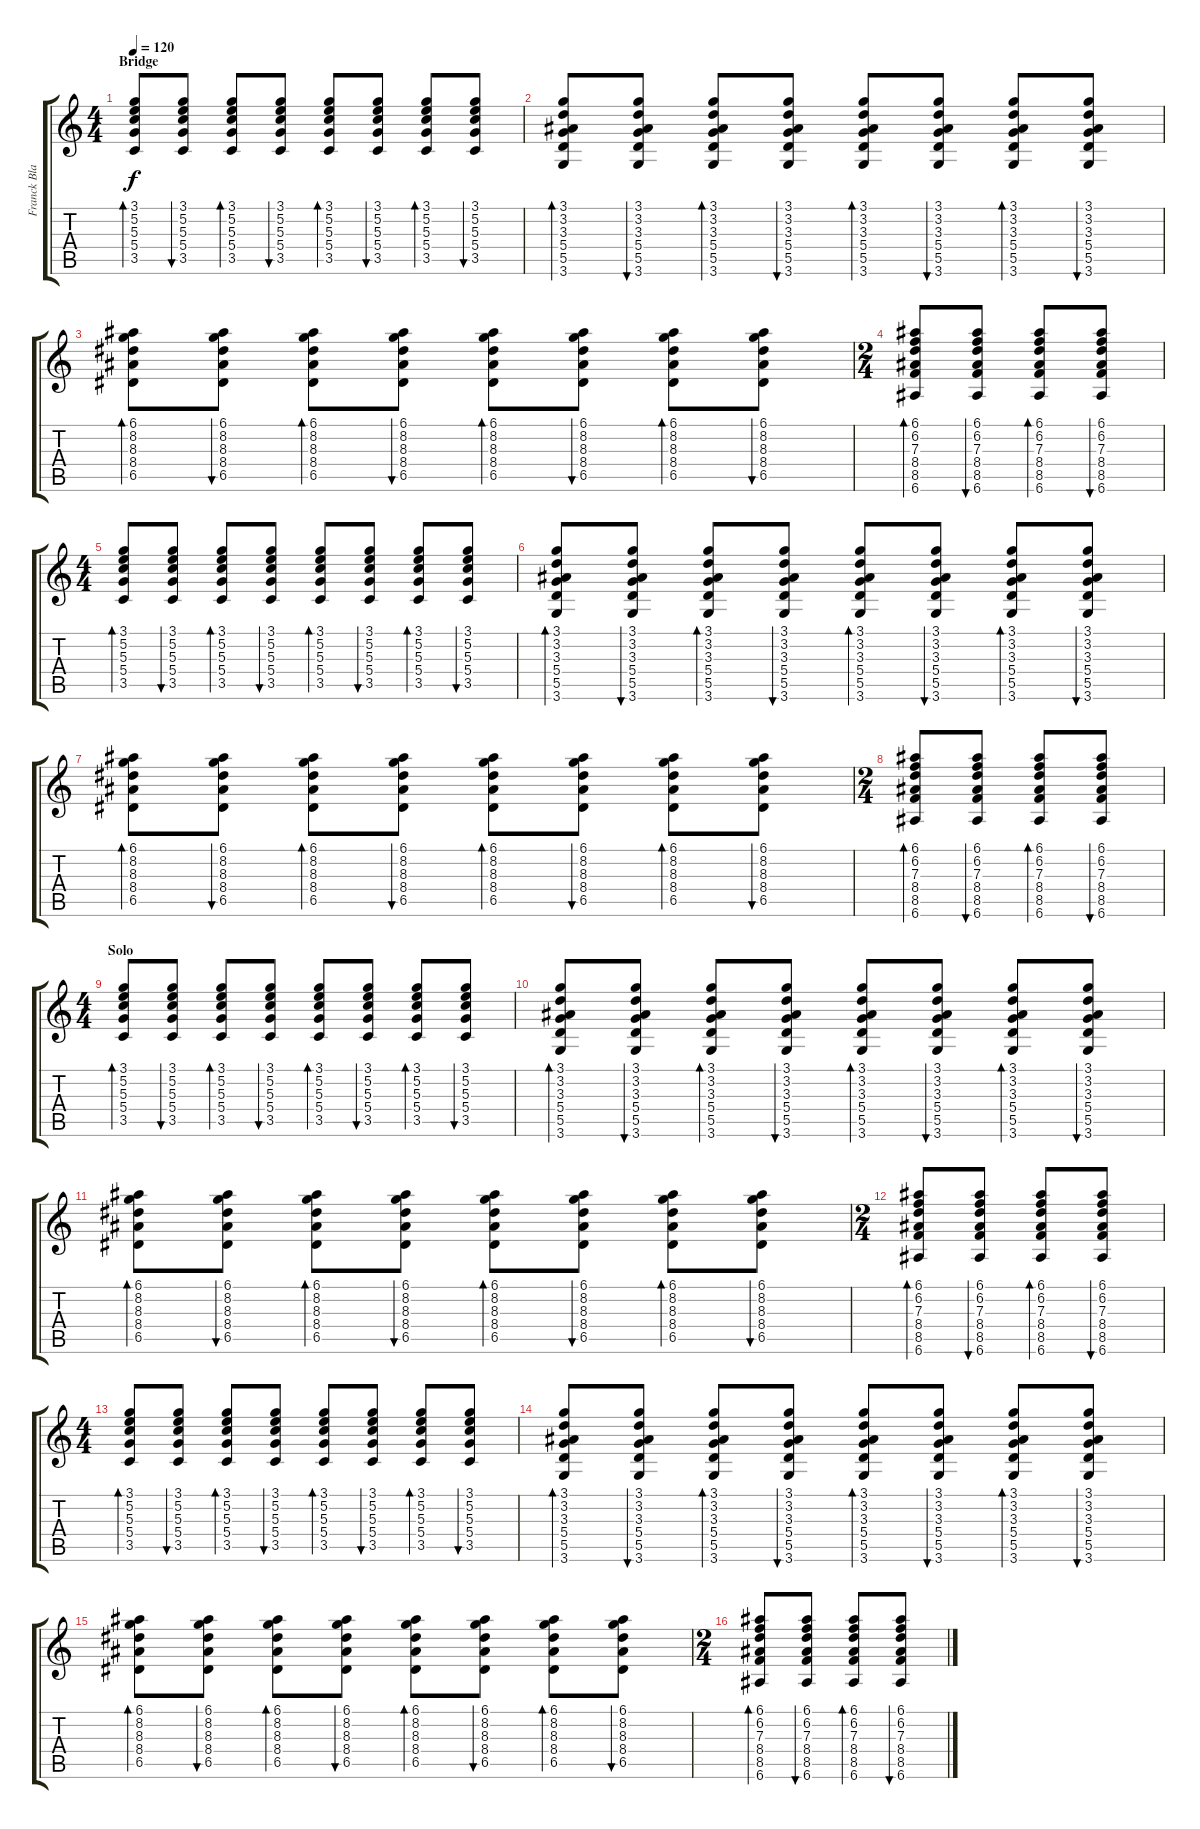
\track ("Franck Black" "Franck Bla") {instrument acousticguitarsteel}
\staff {score tabs}
\tuning (E4 B3 G3 D3 A2 E2) {hide}
\ts (4 4)
\section ("" "Bridge")
\tempo 120
\clef g2
\ks c
(3.1 5.2 5.3 5.4 3.5).8{bd 60 dy f} (3.1 5.2 5.3 5.4 3.5).8{bu 60} (3.1 5.2 5.3 5.4 3.5).8{bd 60} (3.1 5.2 5.3 5.4 3.5).8{bu 60} (3.1 5.2 5.3 5.4 3.5).8{bd 60} (3.1 5.2 5.3 5.4 3.5).8{bu 60} (3.1 5.2 5.3 5.4 3.5).8{bd 60} (3.1 5.2 5.3 5.4 3.5).8{bu 60} |
(3.1 3.2 3.3 5.4 5.5 3.6).8{bd 60} (3.1 3.2 3.3 5.4 5.5 3.6).8{bu 60} (3.1 3.2 3.3 5.4 5.5 3.6).8{bd 60} (3.1 3.2 3.3 5.4 5.5 3.6).8{bu 60} (3.1 3.2 3.3 5.4 5.5 3.6).8{bd 60} (3.1 3.2 3.3 5.4 5.5 3.6).8{bu 60} (3.1 3.2 3.3 5.4 5.5 3.6).8{bd 60} (3.1 3.2 3.3 5.4 5.5 3.6).8{bu 60} |
(6.1 8.2 8.3 8.4 6.5).8{bd 60} (6.1 8.2 8.3 8.4 6.5).8{bu 60} (6.1 8.2 8.3 8.4 6.5).8{bd 60} (6.1 8.2 8.3 8.4 6.5).8{bu 60} (6.1 8.2 8.3 8.4 6.5).8{bd 60} (6.1 8.2 8.3 8.4 6.5).8{bu 60} (6.1 8.2 8.3 8.4 6.5).8{bd 60} (6.1 8.2 8.3 8.4 6.5).8{bu 60} |
\ts (2 4)
(6.1 6.2 7.3 8.4 8.5 6.6).8{bd 60} (6.1 6.2 7.3 8.4 8.5 6.6).8{bu 60} (6.1 6.2 7.3 8.4 8.5 6.6).8{bd 60} (6.1 6.2 7.3 8.4 8.5 6.6).8{bu 60} |
\ts (4 4)
(3.1 5.2 5.3 5.4 3.5).8{bd 60} (3.1 5.2 5.3 5.4 3.5).8{bu 60} (3.1 5.2 5.3 5.4 3.5).8{bd 60} (3.1 5.2 5.3 5.4 3.5).8{bu 60} (3.1 5.2 5.3 5.4 3.5).8{bd 60} (3.1 5.2 5.3 5.4 3.5).8{bu 60} (3.1 5.2 5.3 5.4 3.5).8{bd 60} (3.1 5.2 5.3 5.4 3.5).8{bu 60} |
(3.1 3.2 3.3 5.4 5.5 3.6).8{bd 60} (3.1 3.2 3.3 5.4 5.5 3.6).8{bu 60} (3.1 3.2 3.3 5.4 5.5 3.6).8{bd 60} (3.1 3.2 3.3 5.4 5.5 3.6).8{bu 60} (3.1 3.2 3.3 5.4 5.5 3.6).8{bd 60} (3.1 3.2 3.3 5.4 5.5 3.6).8{bu 60} (3.1 3.2 3.3 5.4 5.5 3.6).8{bd 60} (3.1 3.2 3.3 5.4 5.5 3.6).8{bu 60} |
(6.1 8.2 8.3 8.4 6.5).8{bd 60} (6.1 8.2 8.3 8.4 6.5).8{bu 60} (6.1 8.2 8.3 8.4 6.5).8{bd 60} (6.1 8.2 8.3 8.4 6.5).8{bu 60} (6.1 8.2 8.3 8.4 6.5).8{bd 60} (6.1 8.2 8.3 8.4 6.5).8{bu 60} (6.1 8.2 8.3 8.4 6.5).8{bd 60} (6.1 8.2 8.3 8.4 6.5).8{bu 60} |
\ts (2 4)
(6.1 6.2 7.3 8.4 8.5 6.6).8{bd 60} (6.1 6.2 7.3 8.4 8.5 6.6).8{bu 60} (6.1 6.2 7.3 8.4 8.5 6.6).8{bd 60} (6.1 6.2 7.3 8.4 8.5 6.6).8{bu 60} |
\ts (4 4)
\section ("" "Solo")
(3.1 5.2 5.3 5.4 3.5).8{bd 60} (3.1 5.2 5.3 5.4 3.5).8{bu 60} (3.1 5.2 5.3 5.4 3.5).8{bd 60} (3.1 5.2 5.3 5.4 3.5).8{bu 60} (3.1 5.2 5.3 5.4 3.5).8{bd 60} (3.1 5.2 5.3 5.4 3.5).8{bu 60} (3.1 5.2 5.3 5.4 3.5).8{bd 60} (3.1 5.2 5.3 5.4 3.5).8{bu 60} |
(3.1 3.2 3.3 5.4 5.5 3.6).8{bd 60} (3.1 3.2 3.3 5.4 5.5 3.6).8{bu 60} (3.1 3.2 3.3 5.4 5.5 3.6).8{bd 60} (3.1 3.2 3.3 5.4 5.5 3.6).8{bu 60} (3.1 3.2 3.3 5.4 5.5 3.6).8{bd 60} (3.1 3.2 3.3 5.4 5.5 3.6).8{bu 60} (3.1 3.2 3.3 5.4 5.5 3.6).8{bd 60} (3.1 3.2 3.3 5.4 5.5 3.6).8{bu 60} |
(6.1 8.2 8.3 8.4 6.5).8{bd 60} (6.1 8.2 8.3 8.4 6.5).8{bu 60} (6.1 8.2 8.3 8.4 6.5).8{bd 60} (6.1 8.2 8.3 8.4 6.5).8{bu 60} (6.1 8.2 8.3 8.4 6.5).8{bd 60} (6.1 8.2 8.3 8.4 6.5).8{bu 60} (6.1 8.2 8.3 8.4 6.5).8{bd 60} (6.1 8.2 8.3 8.4 6.5).8{bu 60} |
\ts (2 4)
(6.1 6.2 7.3 8.4 8.5 6.6).8{bd 60} (6.1 6.2 7.3 8.4 8.5 6.6).8{bu 60} (6.1 6.2 7.3 8.4 8.5 6.6).8{bd 60} (6.1 6.2 7.3 8.4 8.5 6.6).8{bu 60} |
\ts (4 4)
(3.1 5.2 5.3 5.4 3.5).8{bd 60} (3.1 5.2 5.3 5.4 3.5).8{bu 60} (3.1 5.2 5.3 5.4 3.5).8{bd 60} (3.1 5.2 5.3 5.4 3.5).8{bu 60} (3.1 5.2 5.3 5.4 3.5).8{bd 60} (3.1 5.2 5.3 5.4 3.5).8{bu 60} (3.1 5.2 5.3 5.4 3.5).8{bd 60} (3.1 5.2 5.3 5.4 3.5).8{bu 60} |
(3.1 3.2 3.3 5.4 5.5 3.6).8{bd 60} (3.1 3.2 3.3 5.4 5.5 3.6).8{bu 60} (3.1 3.2 3.3 5.4 5.5 3.6).8{bd 60} (3.1 3.2 3.3 5.4 5.5 3.6).8{bu 60} (3.1 3.2 3.3 5.4 5.5 3.6).8{bd 60} (3.1 3.2 3.3 5.4 5.5 3.6).8{bu 60} (3.1 3.2 3.3 5.4 5.5 3.6).8{bd 60} (3.1 3.2 3.3 5.4 5.5 3.6).8{bu 60} |
(6.1 8.2 8.3 8.4 6.5).8{bd 60} (6.1 8.2 8.3 8.4 6.5).8{bu 60} (6.1 8.2 8.3 8.4 6.5).8{bd 60} (6.1 8.2 8.3 8.4 6.5).8{bu 60} (6.1 8.2 8.3 8.4 6.5).8{bd 60} (6.1 8.2 8.3 8.4 6.5).8{bu 60} (6.1 8.2 8.3 8.4 6.5).8{bd 60} (6.1 8.2 8.3 8.4 6.5).8{bu 60} |
\ts (2 4)
(6.1 6.2 7.3 8.4 8.5 6.6).8{bd 60} (6.1 6.2 7.3 8.4 8.5 6.6).8{bu 60} (6.1 6.2 7.3 8.4 8.5 6.6).8{bd 60} (6.1 6.2 7.3 8.4 8.5 6.6).8{bu 60}
